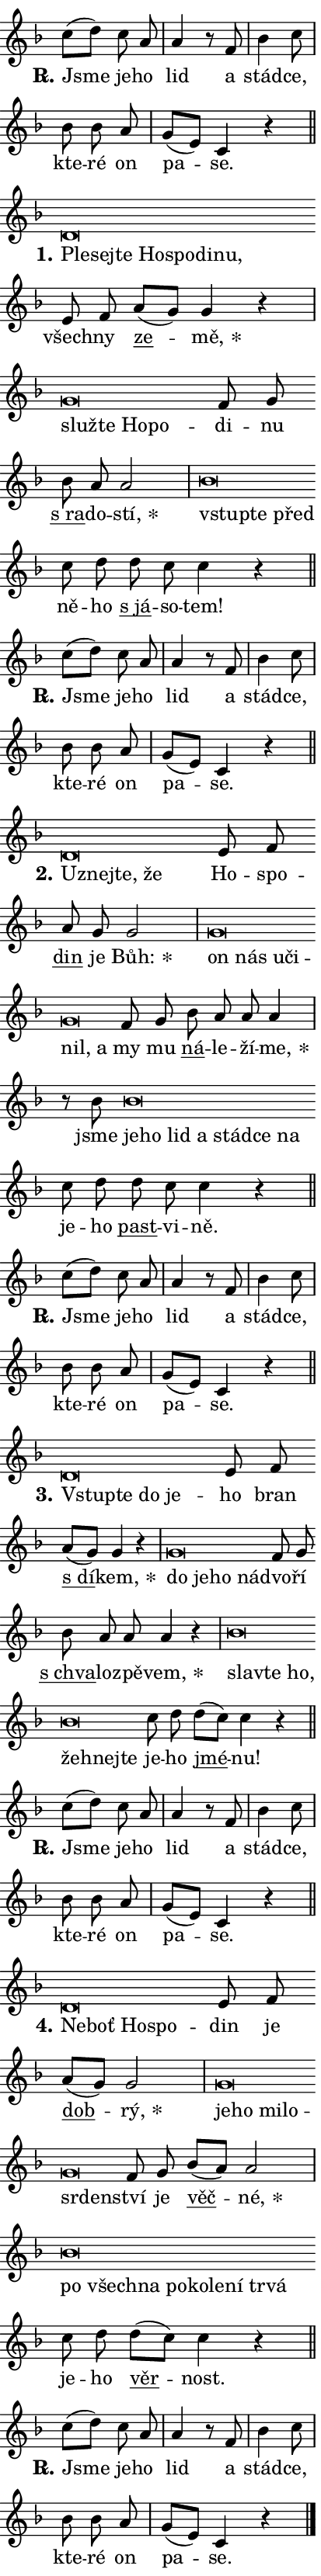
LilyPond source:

\version "2.24.0"
\header { tagline = "" }
\paper {
  indent = 0\cm
  top-margin = 0\cm
  right-margin = 0.13\cm % to fit lyric hyphens
  bottom-margin = 0\cm
  left-margin = 0\cm
  paper-width = 7\cm
  page-breaking = #ly:one-page-breaking
  system-system-spacing.basic-distance = #11
  score-system-spacing.basic-distance = #11
  ragged-last = ##f
}


%% Author: Thomas Morley
%% https://lists.gnu.org/archive/html/lilypond-user/2020-05/msg00002.html
#(define (line-position grob)
"Returns position of @var[grob} in current system:
   @code{'start}, if at first time-step
   @code{'end}, if at last time-step
   @code{'middle} otherwise
"
  (let* ((col (ly:item-get-column grob))
         (ln (ly:grob-object col 'left-neighbor))
         (rn (ly:grob-object col 'right-neighbor))
         (col-to-check-left (if (ly:grob? ln) ln col))
         (col-to-check-right (if (ly:grob? rn) rn col))
         (break-dir-left
           (and
             (ly:grob-property col-to-check-left 'non-musical #f)
             (ly:item-break-dir col-to-check-left)))
         (break-dir-right
           (and
             (ly:grob-property col-to-check-right 'non-musical #f)
             (ly:item-break-dir col-to-check-right))))
        (cond ((eqv? 1 break-dir-left) 'start)
              ((eqv? -1 break-dir-right) 'end)
              (else 'middle))))

#(define (tranparent-at-line-position vctor)
  (lambda (grob)
  "Relying on @code{line-position} select the relevant enry from @var{vctor}.
Used to determine transparency,"
    (case (line-position grob)
      ((end) (not (vector-ref vctor 0)))
      ((middle) (not (vector-ref vctor 1)))
      ((start) (not (vector-ref vctor 2))))))

noteHeadBreakVisibility =
#(define-music-function (break-visibility)(vector?)
"Makes @code{NoteHead}s transparent relying on @var{break-visibility}"
#{
  \override NoteHead.transparent =
    #(tranparent-at-line-position break-visibility)
#})

#(define delete-ledgers-for-transparent-note-heads
  (lambda (grob)
    "Reads whether a @code{NoteHead} is transparent.
If so this @code{NoteHead} is removed from @code{'note-heads} from
@var{grob}, which is supposed to be @code{LedgerLineSpanner}.
As a result ledgers are not printed for this @code{NoteHead}"
    (let* ((nhds-array (ly:grob-object grob 'note-heads))
           (nhds-list
             (if (ly:grob-array? nhds-array)
                 (ly:grob-array->list nhds-array)
                 '()))
           ;; Relies on the transparent-property being done before
           ;; Staff.LedgerLineSpanner.after-line-breaking is executed.
           ;; This is fragile ...
           (to-keep
             (remove
               (lambda (nhd)
                 (ly:grob-property nhd 'transparent #f))
               nhds-list)))
      ;; TODO find a better method to iterate over grob-arrays, similiar
      ;; to filter/remove etc for lists
      ;; For now rebuilt from scratch
      (set! (ly:grob-object grob 'note-heads)  '())
      (for-each
        (lambda (nhd)
          (ly:pointer-group-interface::add-grob grob 'note-heads nhd))
        to-keep))))

squashNotes = {
  \override NoteHead.X-extent = #'(-0.2 . 0.2)
  \override NoteHead.Y-extent = #'(-0.75 . 0)
  \override NoteHead.stencil =
    #(lambda (grob)
       (let ((pos (ly:grob-property grob 'staff-position)))
         (begin
           (if (< pos -7) (display "ERROR: Lower brevis then expected\n") (display "OK: Expected brevis position\n"))
           (if (<= pos -6) ly:text-interface::print ly:note-head::print))))
}
unSquashNotes = {
  \revert NoteHead.X-extent
  \revert NoteHead.Y-extent
  \revert NoteHead.stencil
}

hideNotes = \noteHeadBreakVisibility #begin-of-line-visible
unHideNotes = \noteHeadBreakVisibility #all-visible

% work-around for resetting accidentals
% https://lilypond.org/doc/v2.23/Documentation/notation/displaying-rhythms#unmetered-music
cadenzaMeasure = {
  \cadenzaOff
  \partial 1024 s1024
  \cadenzaOn
}

#(define-markup-command (accent layout props text) (markup?)
  "Underline accented syllable"
  (interpret-markup layout props
    #{\markup \override #'(offset . 4.3) \underline { #text }#}))

responsum = \markup \concat {
  "R" \hspace #-1.05 \path #0.1 #'((moveto 0 0.07) (lineto 0.9 0.8)) \hspace #0.05 "."
}

spaceSize = #0.6828661417322834 % exact space size for TeX Gyre Schola

\layout {
  \context {
    \Staff
    \remove "Time_signature_engraver"
    \override LedgerLineSpanner.after-line-breaking = #delete-ledgers-for-transparent-note-heads
  }
  \context {
    \Lyrics {
      \override LyricSpace.minimum-distance = \spaceSize
      \override LyricText.font-name = #"TeX Gyre Schola"
      \override LyricText.font-size = 1
      \override StanzaNumber.font-name = #"TeX Gyre Schola Bold"
      \override StanzaNumber.font-size = 1
    }
  }
  \context {
    \Score 
    \override NoteHead.text =
      #(lambda (grob) 
        (let ((pos (ly:grob-property grob 'staff-position)))
          #{\markup {
            \combine
              \halign #-0.55 \raise #(if (= pos -6) 0 0.5) \override #'(thickness . 2) \draw-line #'(3.2 . 0)
              \musicglyph "noteheads.sM1"
          }#}))
  }
}

% magnetic-lyrics.ily
%
%   written by
%     Jean Abou Samra <jean@abou-samra.fr>
%     Werner Lemberg <wl@gnu.org>
%
%   adapted by
%     Jiri Hon <jiri.hon@gmail.com>
%
% Version 2022-Apr-15

% https://www.mail-archive.com/lilypond-user@gnu.org/msg149350.html

#(define (Left_hyphen_pointer_engraver context)
   "Collect syllable-hyphen-syllable occurrences in lyrics and store
them in properties.  This engraver only looks to the left.  For
example, if the lyrics input is @code{foo -- bar}, it does the
following.

@itemize @bullet
@item
Set the @code{text} property of the @code{LyricHyphen} grob between
@q{foo} and @q{bar} to @code{foo}.

@item
Set the @code{left-hyphen} property of the @code{LyricText} grob with
text @q{foo} to the @code{LyricHyphen} grob between @q{foo} and
@q{bar}.
@end itemize

Use this auxiliary engraver in combination with the
@code{lyric-@/text::@/apply-@/magnetic-@/offset!} hook."
   (let ((hyphen #f)
         (text #f))
     (make-engraver
      (acknowledgers
       ((lyric-syllable-interface engraver grob source-engraver)
        (set! text grob)))
      (end-acknowledgers
       ((lyric-hyphen-interface engraver grob source-engraver)
        ;(when (not (grob::has-interface grob 'lyric-space-interface))
          (set! hyphen grob)));)
      ((stop-translation-timestep engraver)
       (when (and text hyphen)
         (ly:grob-set-object! text 'left-hyphen hyphen))
       (set! text #f)
       (set! hyphen #f)))))

#(define (lyric-text::apply-magnetic-offset! grob)
   "If the space between two syllables is less than the value in
property @code{LyricText@/.details@/.squash-threshold}, move the right
syllable to the left so that it gets concatenated with the left
syllable.

Use this function as a hook for
@code{LyricText@/.after-@/line-@/breaking} if the
@code{Left_@/hyphen_@/pointer_@/engraver} is active."
   (let ((hyphen (ly:grob-object grob 'left-hyphen #f)))
     (when hyphen
       (let ((left-text (ly:spanner-bound hyphen LEFT)))
         (when (grob::has-interface left-text 'lyric-syllable-interface)
           (let* ((common (ly:grob-common-refpoint grob left-text X))
                  (this-x-ext (ly:grob-extent grob common X))
                  (left-x-ext
                   (begin
                     ;; Trigger magnetism for left-text.
                     (ly:grob-property left-text 'after-line-breaking)
                     (ly:grob-extent left-text common X)))
                  ;; `delta` is the gap width between two syllables.
                  (delta (- (interval-start this-x-ext)
                            (interval-end left-x-ext)))
                  (details (ly:grob-property grob 'details))
                  (threshold (assoc-get 'squash-threshold details 0.2)))
             (when (< delta threshold)
               (let* (;; We have to manipulate the input text so that
                      ;; ligatures crossing syllable boundaries are not
                      ;; disabled.  For languages based on the Latin
                      ;; script this is essentially a beautification.
                      ;; However, for non-Western scripts it can be a
                      ;; necessity.
                      (lt (ly:grob-property left-text 'text))
                      (rt (ly:grob-property grob 'text))
                      (is-space (grob::has-interface hyphen 'lyric-space-interface))
                      (space (if is-space " " ""))
                      (extra-delta (if is-space spaceSize 0))
                      ;; Append new syllable.
                      (ltrt-space (if (and (string? lt) (string? rt))
                                (string-append lt space rt)
                                (make-concat-markup (list lt space rt))))
                      ;; Right-align `ltrt` to the right side.
                      (ltrt-space-markup (grob-interpret-markup
                               grob
                               (make-translate-markup
                                (cons (interval-length this-x-ext) 0)
                                (make-right-align-markup ltrt-space)))))
                 (begin
                   ;; Don't print `left-text`.
                   (ly:grob-set-property! left-text 'stencil #f)
                   ;; Set text and stencil (which holds all collected
                   ;; syllables so far) and shift it to the left.
                   (ly:grob-set-property! grob 'text ltrt-space)
                   (ly:grob-set-property! grob 'stencil ltrt-space-markup)
                   (ly:grob-translate-axis! grob (- (- delta extra-delta)) X))))))))))


#(define (lyric-hyphen::displace-bounds-first grob)
   ;; Make very sure this callback isn't triggered too early.
   (let ((left (ly:spanner-bound grob LEFT))
         (right (ly:spanner-bound grob RIGHT)))
     (ly:grob-property left 'after-line-breaking)
     (ly:grob-property right 'after-line-breaking)
     (ly:lyric-hyphen::print grob)))

squashThreshold = #0.4

\layout {
  \context {
    \Lyrics
    \consists #Left_hyphen_pointer_engraver
    \override LyricText.after-line-breaking =
      #lyric-text::apply-magnetic-offset!
    \override LyricHyphen.stencil = #lyric-hyphen::displace-bounds-first
    \override LyricText.details.squash-threshold = \squashThreshold
    \override LyricHyphen.minimum-distance = 0
    \override LyricHyphen.minimum-length = \squashThreshold
  }
}

squashText = \override LyricText.details.squash-threshold = 9999
unSquashText = \override LyricText.details.squash-threshold = \squashThreshold

leftText = \override LyricText.self-alignment-X = #LEFT
unLeftText = \revert LyricText.self-alignment-X

starOffset = #(lambda (grob) 
                (let ((x_offset (ly:self-alignment-interface::aligned-on-x-parent grob)))
                  (if (= x_offset 0) 0 (+ x_offset 1.2))))

star = #(define-music-function (syllable)(string?)
"Append star separator at the end of a syllable"
#{
  \once \override LyricText.X-offset = #starOffset
  \lyricmode { \markup {
    #syllable
    \override #'((font-name . "TeX Gyre Schola Bold")) \hspace #0.2 \lower #0.65 \larger "*"
  } }
#})

starAccent = #(define-music-function (syllable)(string?)
"Append star separator at the end of a syllable and make accent"
#{
  \once \override LyricText.X-offset = #starOffset
  \lyricmode { \markup {
    \accent #syllable
    \override #'((font-name . "TeX Gyre Schola Bold")) \hspace #0.2 \lower #0.65 \larger "*"
  } }
#})

breath = #(define-music-function (syllable)(string?)
"Append breathing indicator at the end of a syllable"
#{
  \lyricmode { \markup { #syllable "+" } }
#})

optionalBreath = #(define-music-function (syllable)(string?)
"Append optional breathing indicator at the end of a syllable"
#{
  \lyricmode { \markup { #syllable "(+)" } }
#})


\score {
    <<
        \new Voice = "melody" { \cadenzaOn \key f \major \relative { c''8[( d)] c a \cadenzaMeasure \bar "|" a4 r8 f \cadenzaMeasure \bar "|" bes4 c8 \cadenzaMeasure \bar "|" bes bes a \cadenzaMeasure \bar "|" g[( e)] c4 r \cadenzaMeasure \bar "||" \break } }
        \new Lyrics \lyricsto "melody" { \lyricmode { \set stanza = \responsum
Jsme je -- ho lid a stád -- ce, kte -- ré on pa -- se. } }
    >>
    \layout {}
}

\score {
    <<
        \new Voice = "melody" { \cadenzaOn \key f \major \relative { \squashNotes d'\breve*1/16 \hideNotes \breve*1/16 \bar "" \breve*1/16 \bar "" \breve*1/16 \bar "" \breve*1/16 \bar "" \breve*1/16 \breve*1/16 \bar "" \unHideNotes \unSquashNotes e8 f \bar "" a[( g)] g4 r \cadenzaMeasure \bar "|" \squashNotes g\breve*1/16 \hideNotes \breve*1/16 \bar "" \breve*1/16 \breve*1/16 \bar "" \unHideNotes \unSquashNotes f8 g \bar "" bes a a2 \cadenzaMeasure \bar "|" \squashNotes bes\breve*1/16 \hideNotes \breve*1/16 \breve*1/16 \bar "" \unHideNotes \unSquashNotes c8 d \bar "" d c c4 r \cadenzaMeasure \bar "||" \break } }
        \new Lyrics \lyricsto "melody" { \lyricmode { \set stanza = "1."
\leftText Ple -- \squashText sej -- te Ho -- spo -- di -- nu, \unLeftText \unSquashText všech -- ny \markup \accent ze -- \star mě, \leftText služ -- \squashText te Ho -- po -- \unLeftText \unSquashText di -- nu \markup \accent "s ra" -- do -- \star stí, \leftText vstup -- \squashText te před \unLeftText \unSquashText ně -- ho \markup \accent "s já" -- so -- tem! } }
    >>
    \layout {}
}

\score {
    <<
        \new Voice = "melody" { \cadenzaOn \key f \major \relative { c''8[( d)] c a \cadenzaMeasure \bar "|" a4 r8 f \cadenzaMeasure \bar "|" bes4 c8 \cadenzaMeasure \bar "|" bes bes a \cadenzaMeasure \bar "|" g[( e)] c4 r \cadenzaMeasure \bar "||" \break } }
        \new Lyrics \lyricsto "melody" { \lyricmode { \set stanza = \responsum
Jsme je -- ho lid a stád -- ce, kte -- ré on pa -- se. } }
    >>
    \layout {}
}

\score {
    <<
        \new Voice = "melody" { \cadenzaOn \key f \major \relative { \squashNotes d'\breve*1/16 \hideNotes \breve*1/16 \bar "" \breve*1/16 \breve*1/16 \bar "" \unHideNotes \unSquashNotes e8 f \bar "" a g g2 \cadenzaMeasure \bar "|" \squashNotes g\breve*1/16 \hideNotes \breve*1/16 \bar "" \breve*1/16 \bar "" \breve*1/16 \bar "" \breve*1/16 \breve*1/16 \bar "" \unHideNotes \unSquashNotes f8 g \bar "" bes a a a4 \cadenzaMeasure \bar "|" r8 bes \squashNotes bes\breve*1/16 \hideNotes \breve*1/16 \bar "" \breve*1/16 \bar "" \breve*1/16 \bar "" \breve*1/16 \bar "" \breve*1/16 \breve*1/16 \bar "" \unHideNotes \unSquashNotes c8 d \bar "" d c c4 r \cadenzaMeasure \bar "||" \break } }
        \new Lyrics \lyricsto "melody" { \lyricmode { \set stanza = "2."
\leftText U -- \squashText znej -- te, že \unLeftText \unSquashText Ho -- spo -- \markup \accent din je \star Bůh: \leftText on \squashText nás u -- či -- nil, a \unLeftText \unSquashText my mu \markup \accent ná -- le -- ží -- \star me, jsme \leftText je -- \squashText ho lid a stád -- ce na \unLeftText \unSquashText je -- ho \markup \accent past -- vi -- ně. } }
    >>
    \layout {}
}

\score {
    <<
        \new Voice = "melody" { \cadenzaOn \key f \major \relative { c''8[( d)] c a \cadenzaMeasure \bar "|" a4 r8 f \cadenzaMeasure \bar "|" bes4 c8 \cadenzaMeasure \bar "|" bes bes a \cadenzaMeasure \bar "|" g[( e)] c4 r \cadenzaMeasure \bar "||" \break } }
        \new Lyrics \lyricsto "melody" { \lyricmode { \set stanza = \responsum
Jsme je -- ho lid a stád -- ce, kte -- ré on pa -- se. } }
    >>
    \layout {}
}

\score {
    <<
        \new Voice = "melody" { \cadenzaOn \key f \major \relative { \squashNotes d'\breve*1/16 \hideNotes \breve*1/16 \bar "" \breve*1/16 \breve*1/16 \bar "" \unHideNotes \unSquashNotes e8 f \bar "" a[( g)] g4 r \cadenzaMeasure \bar "|" \squashNotes g\breve*1/16 \hideNotes \breve*1/16 \bar "" \breve*1/16 \breve*1/16 \bar "" \unHideNotes \unSquashNotes f8 g \bar "" bes a a a4 r \cadenzaMeasure \bar "|" \squashNotes bes\breve*1/16 \hideNotes \breve*1/16 \bar "" \breve*1/16 \bar "" \breve*1/16 \bar "" \breve*1/16 \breve*1/16 \bar "" \unHideNotes \unSquashNotes c8 d \bar "" d[( c)] c4 r \cadenzaMeasure \bar "||" \break } }
        \new Lyrics \lyricsto "melody" { \lyricmode { \set stanza = "3."
\leftText Vstup -- \squashText te do je -- \unLeftText \unSquashText ho bran \markup \accent "s dí" -- \star kem, \leftText do \squashText je -- ho ná -- \unLeftText \unSquashText dvo -- ří \markup \accent "s chva" -- lo -- zpě -- \star vem, \leftText sla -- \squashText vte ho, žeh -- nej -- te \unLeftText \unSquashText je -- ho \markup \accent jmé -- nu! } }
    >>
    \layout {}
}

\score {
    <<
        \new Voice = "melody" { \cadenzaOn \key f \major \relative { c''8[( d)] c a \cadenzaMeasure \bar "|" a4 r8 f \cadenzaMeasure \bar "|" bes4 c8 \cadenzaMeasure \bar "|" bes bes a \cadenzaMeasure \bar "|" g[( e)] c4 r \cadenzaMeasure \bar "||" \break } }
        \new Lyrics \lyricsto "melody" { \lyricmode { \set stanza = \responsum
Jsme je -- ho lid a stád -- ce, kte -- ré on pa -- se. } }
    >>
    \layout {}
}

\score {
    <<
        \new Voice = "melody" { \cadenzaOn \key f \major \relative { \squashNotes d'\breve*1/16 \hideNotes \breve*1/16 \bar "" \breve*1/16 \breve*1/16 \bar "" \unHideNotes \unSquashNotes e8 f \bar "" a[( g)] g2 \cadenzaMeasure \bar "|" \squashNotes g\breve*1/16 \hideNotes \breve*1/16 \bar "" \breve*1/16 \bar "" \breve*1/16 \bar "" \breve*1/16 \breve*1/16 \bar "" \unHideNotes \unSquashNotes f8 g \bar "" bes[( a)] a2 \cadenzaMeasure \bar "|" \squashNotes bes\breve*1/16 \hideNotes \breve*1/16 \bar "" \breve*1/16 \bar "" \breve*1/16 \bar "" \breve*1/16 \bar "" \breve*1/16 \bar "" \breve*1/16 \bar "" \breve*1/16 \breve*1/16 \bar "" \unHideNotes \unSquashNotes c8 d \bar "" d[( c)] c4 r \cadenzaMeasure \bar "||" \break } }
        \new Lyrics \lyricsto "melody" { \lyricmode { \set stanza = "4."
\leftText Ne -- \squashText boť Ho -- spo -- \unLeftText \unSquashText din je \markup \accent dob -- \star rý, \leftText je -- \squashText ho mi -- lo -- sr -- den -- \unLeftText \unSquashText ství je \markup \accent věč -- \star né, \leftText po \squashText všech -- na po -- ko -- le -- ní tr -- vá \unLeftText \unSquashText je -- ho \markup \accent věr -- nost. } }
    >>
    \layout {}
}

\score {
    <<
        \new Voice = "melody" { \cadenzaOn \key f \major \relative { c''8[( d)] c a \cadenzaMeasure \bar "|" a4 r8 f \cadenzaMeasure \bar "|" bes4 c8 \cadenzaMeasure \bar "|" bes bes a \cadenzaMeasure \bar "|" g[( e)] c4 r \cadenzaMeasure \bar "||" \break } \bar "|." }
        \new Lyrics \lyricsto "melody" { \lyricmode { \set stanza = \responsum
Jsme je -- ho lid a stád -- ce, kte -- ré on pa -- se. } }
    >>
    \layout {}
}
